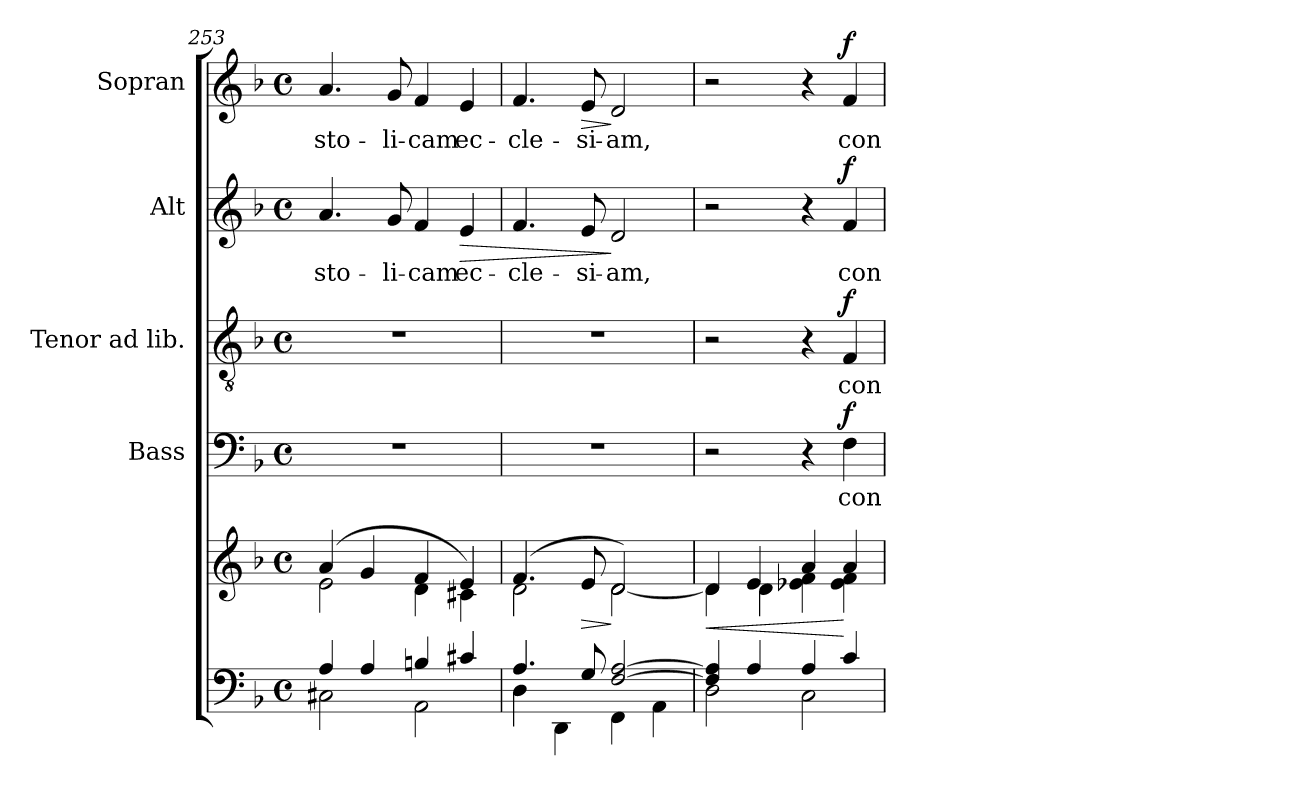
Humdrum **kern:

**kern	**kern	**dynam	**kern	**text	**dynam	**kern	**text	**dynam	**kern	**text	**dynam	**kern	**text	**dynam
*part5	*part5	*part5	*part4	*part4	*part4	*part3	*part3	*part3	*part2	*part2	*part2	*part1	*part1	*part1
*staff6	*staff5	*staff5/6	*staff4	*staff4	*staff4	*staff3	*staff3	*staff3	*staff2	*staff2	*staff2	*staff1	*staff1	*staff1
*	*	*	*I"Bass	*	*	*I"Tenor ad lib.	*	*	*I"Alt	*	*	*I"Sopran	*	*
*	*	*	*I'B.	*	*	*I'T.	*	*	*I'A.	*	*	*I'S.	*	*
*clefF4	*clefG2	*	*clefF4	*	*	*clefGv2	*	*	*clefG2	*	*	*clefG2	*	*
*k[b-]	*k[b-]	*	*k[b-]	*	*	*k[b-]	*	*	*k[b-]	*	*	*k[b-]	*	*
*F:	*F:	*	*F:	*	*	*F:	*	*	*F:	*	*	*F:	*	*
*M4/4	*M4/4	*	*M4/4	*	*	*M4/4	*	*	*M4/4	*	*	*M4/4	*	*
*met(c)	*met(c)	*	*met(c)	*	*	*met(c)	*	*	*met(c)	*	*	*met(c)	*	*
=253	=253	=253	=253	=253	=253	=253	=253	=253	=253	=253	=253	=253	=253	=253
*^	*^	*	*	*	*	*	*	*	*	*	*	*	*	*
!	!	!	!	!	!	!	!	!	!	!	!	!LO:LY:b	!	!	!LO:LY:b	!
4A/	2C#\	(4a/	2e\	.	1r	.	.	1r	.	.	4.a/	-sto-	.	4.a/	-sto-	.
4A/	.	4g/	.	.	.	.	.	.	.	.	.	.	.	.	.	.
!	!	!	!	!	!	!	!	!	!	!	!	!LO:LY:b	!	!	!LO:LY:b	!
.	.	.	.	.	.	.	.	.	.	.	8g/	-li-	.	8g/	-li-	.
!	!	!	!	!	!	!	!	!	!	!	!	!LO:LY:b	!	!	!LO:LY:b	!
4Bn/	2AA\	4f/	4d\	.	.	.	.	.	.	.	4f/	-cam	.	4f/	-cam	.
!	!	!	!	!	!	!	!	!	!	!	!	!LO:LY:b	!LO:HP:b	!	!LO:LY:b	!
4c#X/	.	4e/)	4c#X\	.	.	.	.	.	.	.	4e/	ec-	>	4e/	ec-	.
=254	=254	=254	=254	=254	=254	=254	=254	=254	=254	=254	=254	=254	=254	=254	=254	=254
!	!	!	!	!	!	!	!	!	!	!	!	!LO:LY:b	!	!	!LO:LY:b	!
4.A/	4D\	(4.f/	2d\	.	1r	.	.	1r	.	.	4.f/	-cle-	.	4.f/	-cle-	.
.	4DD\	.	.	.	.	.	.	.	.	.	.	.	.	.	.	.
!	!	!	!	!LO:HP:b	!	!	!	!	!	!	!	!LO:LY:b	!	!	!LO:LY:b	!LO:HP:b
8G/	.	8e/	.	>	.	.	.	.	.	.	8e/	-si-	.	8e/	-si-	>
!	!	!	!	!	!	!	!	!	!	!	!	!LO:LY:b	!	!	!LO:LY:b	!
[>2F/ [>2A/	4FF\	2d/)	[<2d\	]	.	.	.	.	.	.	2d/	-am,	]	2d/	-am,	]
.	4AA\	.	.	.	.	.	.	.	.	.	.	.	.	.	.	.
=255	=255	=255	=255	=255	=255	=255	=255	=255	=255	=255	=255	=255	=255	=255	=255	=255
!	!	!	!	!LO:HP:b	!	!	!	!	!	!	!	!	!	!	!	!
4F/] 4A/]	2D\	4d/	4d\]	<	2r	.	.	2r	.	.	2r	.	.	2r	.	.
4A/	.	4e/	4d\	.	.	.	.	.	.	.	.	.	.	.	.	.
4A/	2C\	4a/	4e-X\ 4f\	.	4r	.	.	4r	.	.	4r	.	.	4r	.	.
!	!	!	!	!	!	!LO:LY:b	!LO:DY:a	!	!LO:LY:b	!LO:DY:a	!	!LO:LY:b	!LO:DY:a	!	!LO:LY:b	!LO:DY:a
4c/	.	4a/	4e-\ 4f\	[	4F\	con-	f	4F/	con-	f	4f/	con-	f	4f/	con-	f
*v	*v	*	*	*	*	*	*	*	*	*	*	*	*	*	*	*
*	*v	*v	*	*	*	*	*	*	*	*	*	*	*	*	*
=	=	=	=	=	=	=	=	=	=	=	=	=	=	=
*-	*-	*-	*-	*-	*-	*-	*-	*-	*-	*-	*-	*-	*-	*-
